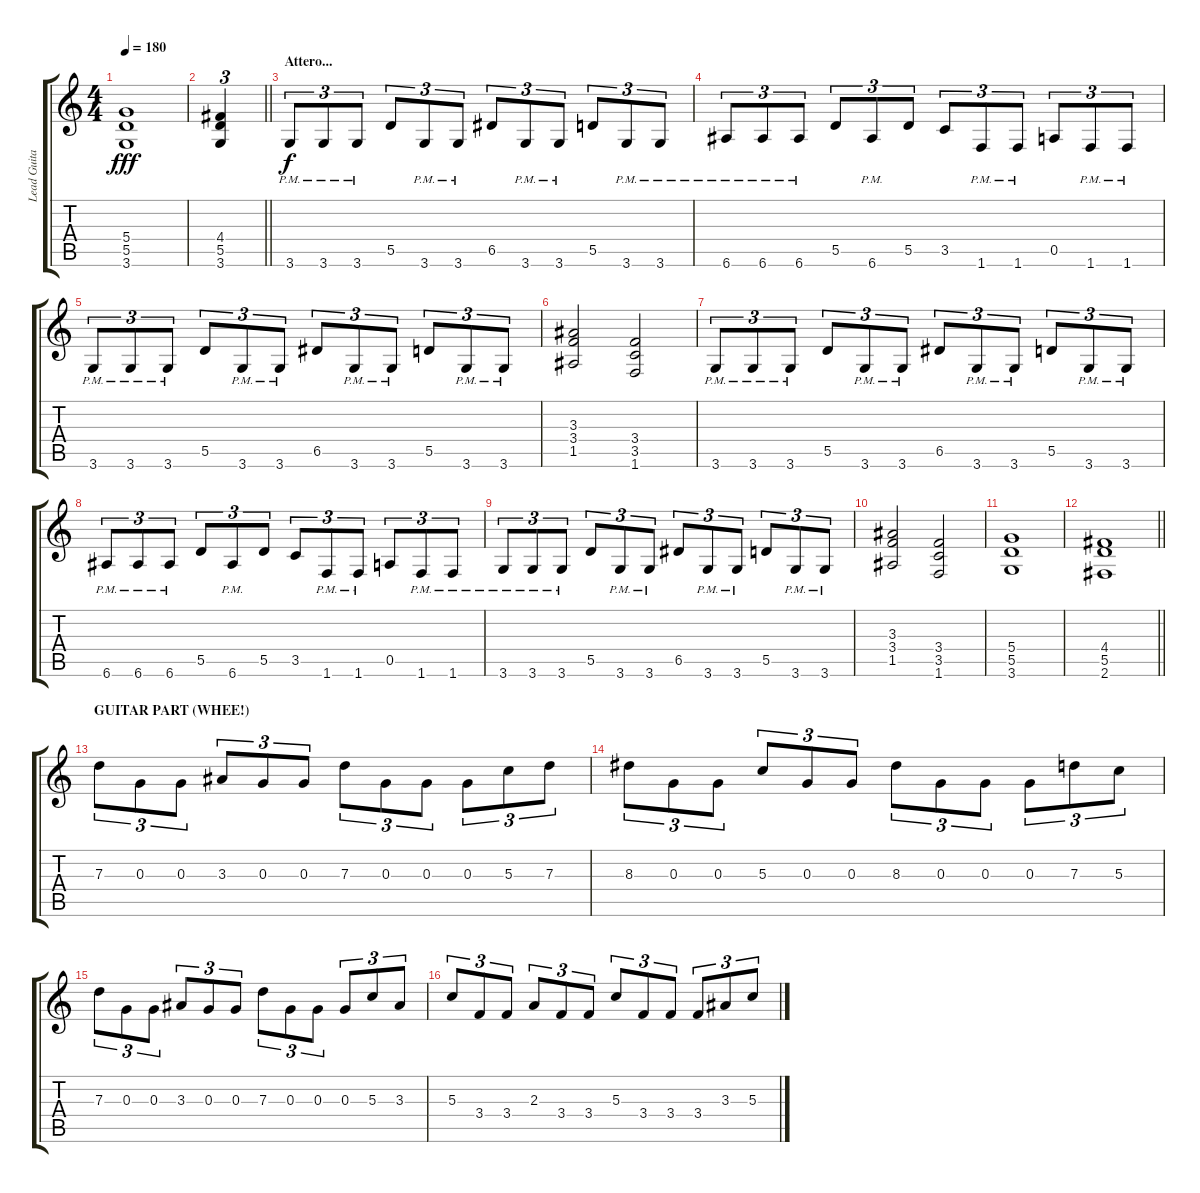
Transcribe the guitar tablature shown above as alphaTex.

\track ("Lead Guitar" "Lead Guita") {instrument distortionguitar}
\staff {score tabs}
\tuning (E4 B3 G3 D3 A2 E2) {hide}
\ts (4 4)
\tempo 180
\clef g2
\ks c
(5.4 5.5 3.6).1{dy fff} |
\barLineRight lightlight
(4.4 5.5 3.6).4{tu (3 2)} |
\section ("" "Attero...")
3.6{pm}.8{tu (3 2) dy f} 3.6{pm}.8{tu (3 2)} 3.6{pm}.8{tu (3 2)} 5.5.8{tu (3 2)} 3.6{pm}.8{tu (3 2)} 3.6{pm}.8{tu (3 2)} 6.5.8{tu (3 2)} 3.6{pm}.8{tu (3 2)} 3.6{pm}.8{tu (3 2)} 5.5.8{tu (3 2)} 3.6{pm}.8{tu (3 2)} 3.6{pm}.8{tu (3 2)} |
6.6{pm}.8{tu (3 2)} 6.6{pm}.8{tu (3 2)} 6.6{pm}.8{tu (3 2)} 5.5.8{tu (3 2)} 6.6{pm}.8{tu (3 2)} 5.5.8{tu (3 2)} 3.5.8{tu (3 2)} 1.6{pm}.8{tu (3 2)} 1.6{pm}.8{tu (3 2)} 0.5.8{tu (3 2)} 1.6{pm}.8{tu (3 2)} 1.6{pm}.8{tu (3 2)} |
3.6{pm}.8{tu (3 2)} 3.6{pm}.8{tu (3 2)} 3.6{pm}.8{tu (3 2)} 5.5.8{tu (3 2)} 3.6{pm}.8{tu (3 2)} 3.6{pm}.8{tu (3 2)} 6.5.8{tu (3 2)} 3.6{pm}.8{tu (3 2)} 3.6{pm}.8{tu (3 2)} 5.5.8{tu (3 2)} 3.6{pm}.8{tu (3 2)} 3.6{pm}.8{tu (3 2)} |
(3.3 3.4 1.5).2 (3.4 3.5 1.6).2 |
3.6{pm}.8{tu (3 2)} 3.6{pm}.8{tu (3 2)} 3.6{pm}.8{tu (3 2)} 5.5.8{tu (3 2)} 3.6{pm}.8{tu (3 2)} 3.6{pm}.8{tu (3 2)} 6.5.8{tu (3 2)} 3.6{pm}.8{tu (3 2)} 3.6{pm}.8{tu (3 2)} 5.5.8{tu (3 2)} 3.6{pm}.8{tu (3 2)} 3.6{pm}.8{tu (3 2)} |
6.6{pm}.8{tu (3 2)} 6.6{pm}.8{tu (3 2)} 6.6{pm}.8{tu (3 2)} 5.5.8{tu (3 2)} 6.6{pm}.8{tu (3 2)} 5.5.8{tu (3 2)} 3.5.8{tu (3 2)} 1.6{pm}.8{tu (3 2)} 1.6{pm}.8{tu (3 2)} 0.5.8{tu (3 2)} 1.6{pm}.8{tu (3 2)} 1.6{pm}.8{tu (3 2)} |
3.6{pm}.8{tu (3 2)} 3.6{pm}.8{tu (3 2)} 3.6{pm}.8{tu (3 2)} 5.5.8{tu (3 2)} 3.6{pm}.8{tu (3 2)} 3.6{pm}.8{tu (3 2)} 6.5.8{tu (3 2)} 3.6{pm}.8{tu (3 2)} 3.6{pm}.8{tu (3 2)} 5.5.8{tu (3 2)} 3.6{pm}.8{tu (3 2)} 3.6{pm}.8{tu (3 2)} |
(3.3 3.4 1.5).2 (3.4 3.5 1.6).2 |
(5.4 5.5 3.6).1 |
\barLineRight lightlight
(4.4 5.5 2.6).1 |
\section ("" "GUITAR PART (WHEE!)")
7.3.8{tu (3 2)} 0.3.8{tu (3 2)} 0.3.8{tu (3 2)} 3.3.8{tu (3 2)} 0.3.8{tu (3 2)} 0.3.8{tu (3 2)} 7.3.8{tu (3 2)} 0.3.8{tu (3 2)} 0.3.8{tu (3 2)} 0.3.8{tu (3 2)} 5.3.8{tu (3 2)} 7.3.8{tu (3 2)} |
8.3.8{tu (3 2)} 0.3.8{tu (3 2)} 0.3.8{tu (3 2)} 5.3.8{tu (3 2)} 0.3.8{tu (3 2)} 0.3.8{tu (3 2)} 8.3.8{tu (3 2)} 0.3.8{tu (3 2)} 0.3.8{tu (3 2)} 0.3.8{tu (3 2)} 7.3.8{tu (3 2)} 5.3.8{tu (3 2)} |
7.3.8{tu (3 2)} 0.3.8{tu (3 2)} 0.3.8{tu (3 2)} 3.3.8{tu (3 2)} 0.3.8{tu (3 2)} 0.3.8{tu (3 2)} 7.3.8{tu (3 2)} 0.3.8{tu (3 2)} 0.3.8{tu (3 2)} 0.3.8{tu (3 2)} 5.3.8{tu (3 2)} 3.3.8{tu (3 2)} |
5.3.8{tu (3 2)} 3.4.8{tu (3 2)} 3.4.8{tu (3 2)} 2.3.8{tu (3 2)} 3.4.8{tu (3 2)} 3.4.8{tu (3 2)} 5.3.8{tu (3 2)} 3.4.8{tu (3 2)} 3.4.8{tu (3 2)} 3.4.8{tu (3 2)} 3.3.8{tu (3 2)} 5.3.8{tu (3 2)}
